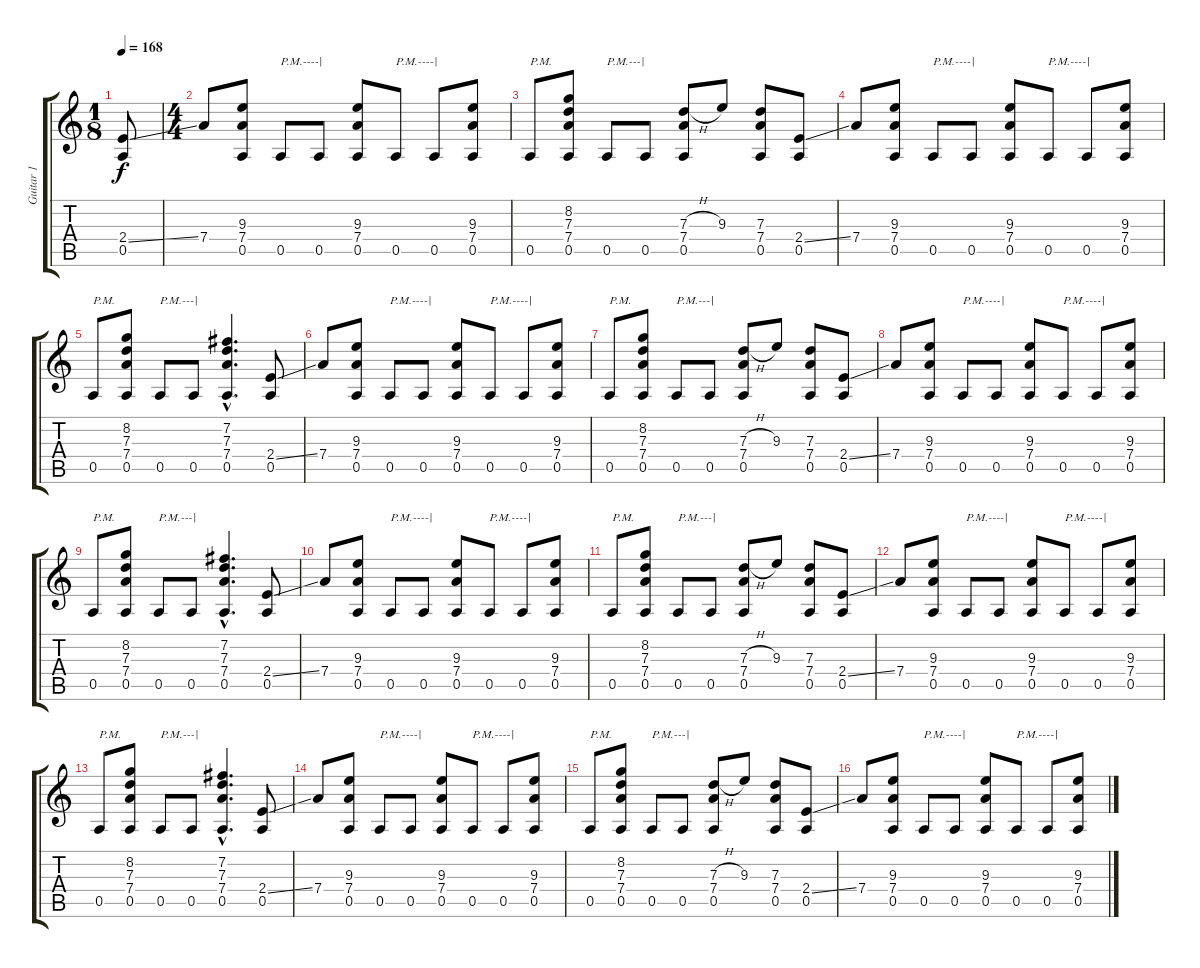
\track ("Guitar 1" "Guitar 1") {instrument overdrivenguitar}
\staff {score tabs}
\tuning (E4 B3 G3 D3 A2 E2) {hide}
\ts (1 8)
\tempo 168
\clef g2
\ks c
(2.4{ss} 0.5).8{dy f instrument overdrivenguitar} |
\ts (4 4)
7.4.8 (9.3 7.4 0.5).8 0.5.8{txt "P.M.----|"} 0.5.8 (9.3 7.4 0.5).8 0.5.8{txt "P.M.----|"} 0.5.8 (9.3 7.4 0.5).8 |
0.5.8{txt "P.M."} (8.2 7.3 7.4 0.5).8 0.5.8{txt "P.M.---|"} 0.5.8 (7.3{h} 7.4 0.5).8 9.3.8 (7.3 7.4 0.5).8 (2.4{ss} 0.5).8 |
7.4.8 (9.3 7.4 0.5).8 0.5.8{txt "P.M.----|"} 0.5.8 (9.3 7.4 0.5).8 0.5.8{txt "P.M.----|"} 0.5.8 (9.3 7.4 0.5).8 |
0.5.8{txt "P.M."} (8.2 7.3 7.4 0.5).8 0.5.8{txt "P.M.---|"} 0.5.8 (7.2{hac} 7.3{hac} 7.4{hac} 0.5{hac}).4{d} (2.4{ss} 0.5).8 |
7.4.8 (9.3 7.4 0.5).8 0.5.8{txt "P.M.----|"} 0.5.8 (9.3 7.4 0.5).8 0.5.8{txt "P.M.----|"} 0.5.8 (9.3 7.4 0.5).8 |
0.5.8{txt "P.M."} (8.2 7.3 7.4 0.5).8 0.5.8{txt "P.M.---|"} 0.5.8 (7.3{h} 7.4 0.5).8 9.3.8 (7.3 7.4 0.5).8 (2.4{ss} 0.5).8 |
7.4.8 (9.3 7.4 0.5).8 0.5.8{txt "P.M.----|"} 0.5.8 (9.3 7.4 0.5).8 0.5.8{txt "P.M.----|"} 0.5.8 (9.3 7.4 0.5).8 |
0.5.8{txt "P.M."} (8.2 7.3 7.4 0.5).8 0.5.8{txt "P.M.---|"} 0.5.8 (7.2{hac} 7.3{hac} 7.4{hac} 0.5{hac}).4{d} (2.4{ss} 0.5).8 |
7.4.8 (9.3 7.4 0.5).8 0.5.8{txt "P.M.----|"} 0.5.8 (9.3 7.4 0.5).8 0.5.8{txt "P.M.----|"} 0.5.8 (9.3 7.4 0.5).8 |
0.5.8{txt "P.M."} (8.2 7.3 7.4 0.5).8 0.5.8{txt "P.M.---|"} 0.5.8 (7.3{h} 7.4 0.5).8 9.3.8 (7.3 7.4 0.5).8 (2.4{ss} 0.5).8 |
7.4.8 (9.3 7.4 0.5).8 0.5.8{txt "P.M.----|"} 0.5.8 (9.3 7.4 0.5).8 0.5.8{txt "P.M.----|"} 0.5.8 (9.3 7.4 0.5).8 |
0.5.8{txt "P.M."} (8.2 7.3 7.4 0.5).8 0.5.8{txt "P.M.---|"} 0.5.8 (7.2{hac} 7.3{hac} 7.4{hac} 0.5{hac}).4{d} (2.4{ss} 0.5).8 |
7.4.8 (9.3 7.4 0.5).8 0.5.8{txt "P.M.----|"} 0.5.8 (9.3 7.4 0.5).8 0.5.8{txt "P.M.----|"} 0.5.8 (9.3 7.4 0.5).8 |
0.5.8{txt "P.M."} (8.2 7.3 7.4 0.5).8 0.5.8{txt "P.M.---|"} 0.5.8 (7.3{h} 7.4 0.5).8 9.3.8 (7.3 7.4 0.5).8 (2.4{ss} 0.5).8 |
7.4.8 (9.3 7.4 0.5).8 0.5.8{txt "P.M.----|"} 0.5.8 (9.3 7.4 0.5).8 0.5.8{txt "P.M.----|"} 0.5.8 (9.3 7.4 0.5).8
